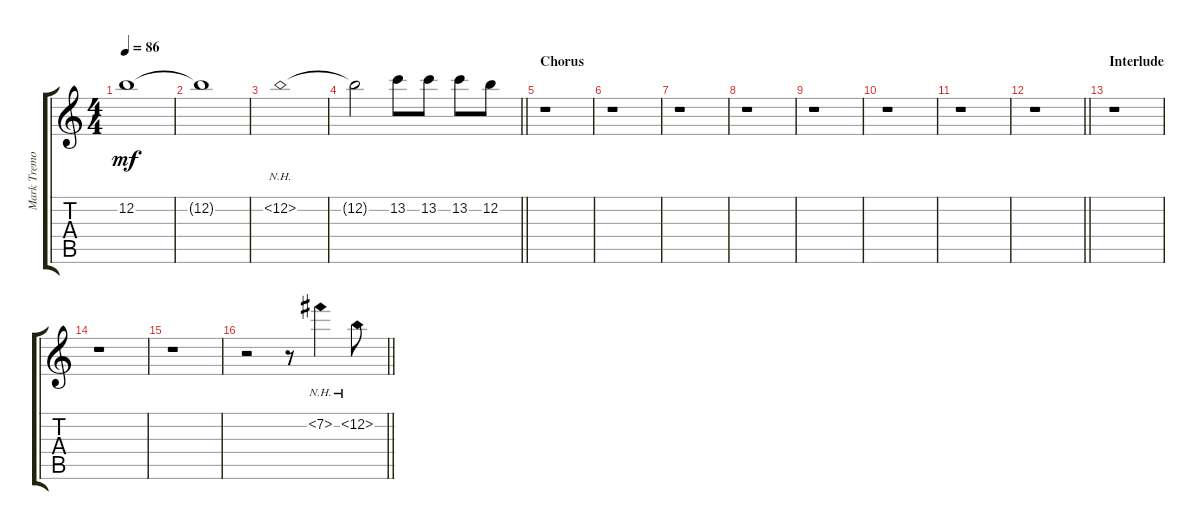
\track ("Mark Tremonti" "Mark Tremo") {instrument electricguitarclean}
\staff {score tabs}
\tuning (D4 B3 G3 D3 G2 D2) {hide}
\ts (4 4)
\tempo 86
\clef g2
\ks c
12.2{t}.1{dy mf} |
12.2{t}.1 |
12.2{nh}.1 |
\barLineRight lightlight
12.2{t}.2 13.2.8 13.2.8 13.2.8 12.2.8 |
\section ("" "Chorus")
r.1 |
r.1 |
r.1 |
r.1 |
r.1 |
r.1 |
r.1 |
\barLineRight lightlight
r.1 |
\section ("" "Interlude")
r.1 |
r.1 |
r.1 |
\barLineRight lightlight
r.2{volume 16} r.8 7.2{nh}.4 12.2{nh}.8
